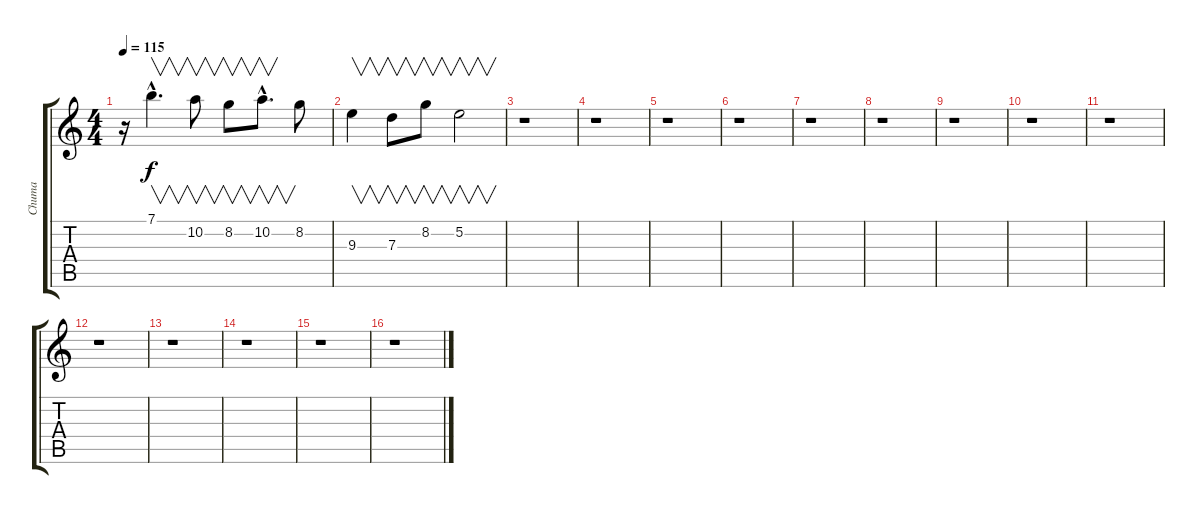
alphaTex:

\track ("Chuma" "Chuma") {instrument distortionguitar}
\staff {score tabs}
\tuning (E4 B3 G3 D3 A2 E2) {hide}
\ts (4 4)
\tempo 115
\clef g2
\ks c
r.16{dy f instrument distortionguitar} 7.1{hac}.4{v d} 10.2.8{v} 8.2.8{v} 10.2{hac}.8{v d} 8.2.8 |
9.3.4{v} 7.3.8{v} 8.2.8{v} 5.2.2{v} |
r.1 |
r.1 |
r.1 |
r.1 |
r.1 |
r.1 |
r.1 |
r.1 |
r.1 |
r.1 |
r.1 |
r.1 |
r.1 |
r.1
